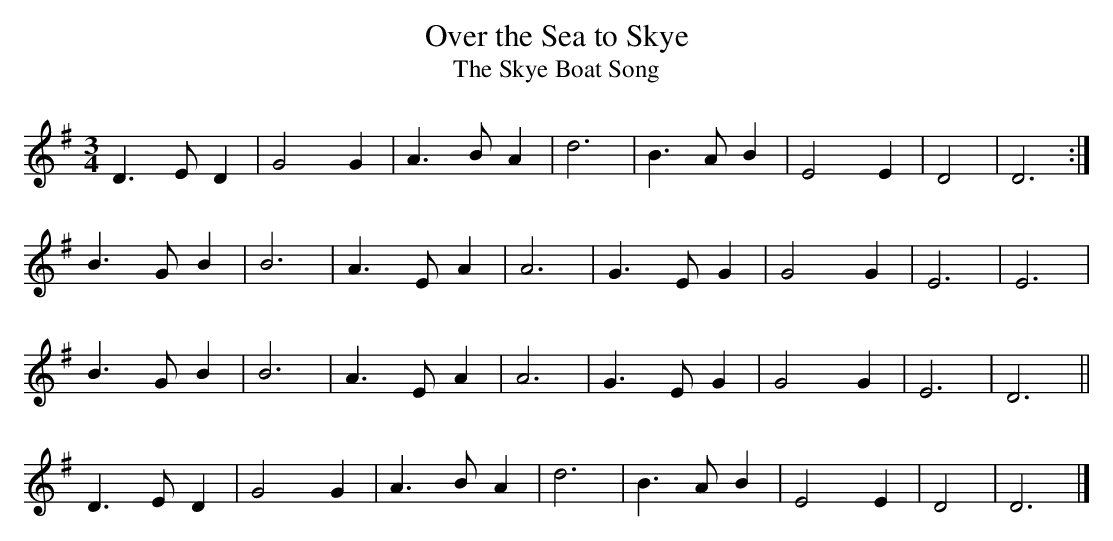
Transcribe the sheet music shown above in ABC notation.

X:1
T:Over the Sea to Skye
T:The Skye Boat Song
M:3/4
L:1/4
K:G
D>ED | G2 G | A>BA | d3 | B>AB | E2 E | D2 | D3 :|
B>GB | B3 | A>EA | A3 | G>EG | G2 G | E3 | E3 |
B>GB | B3 | A>EA | A3 | G>EG | G2 G | E3 | D3 ||
D>ED | G2 G | A>BA | d3 | B>AB | E2 E | D2 | D3 |]
